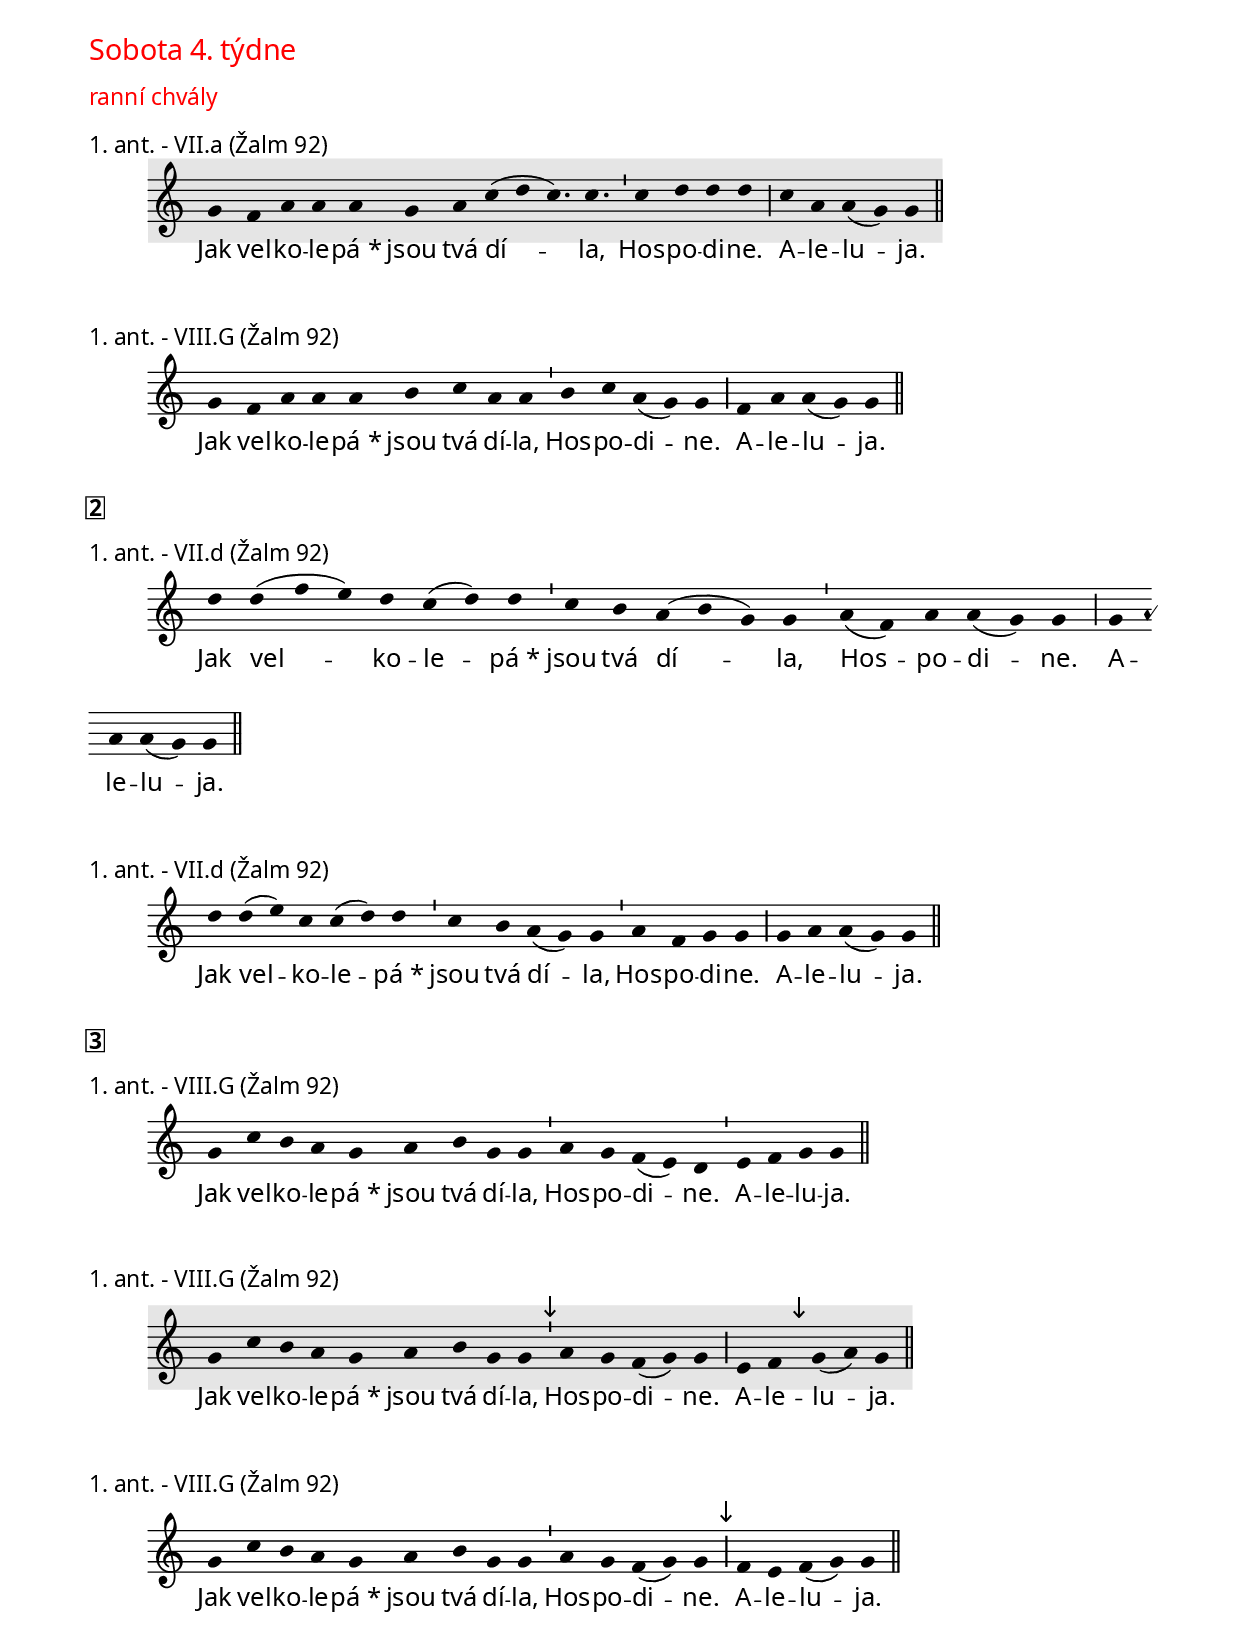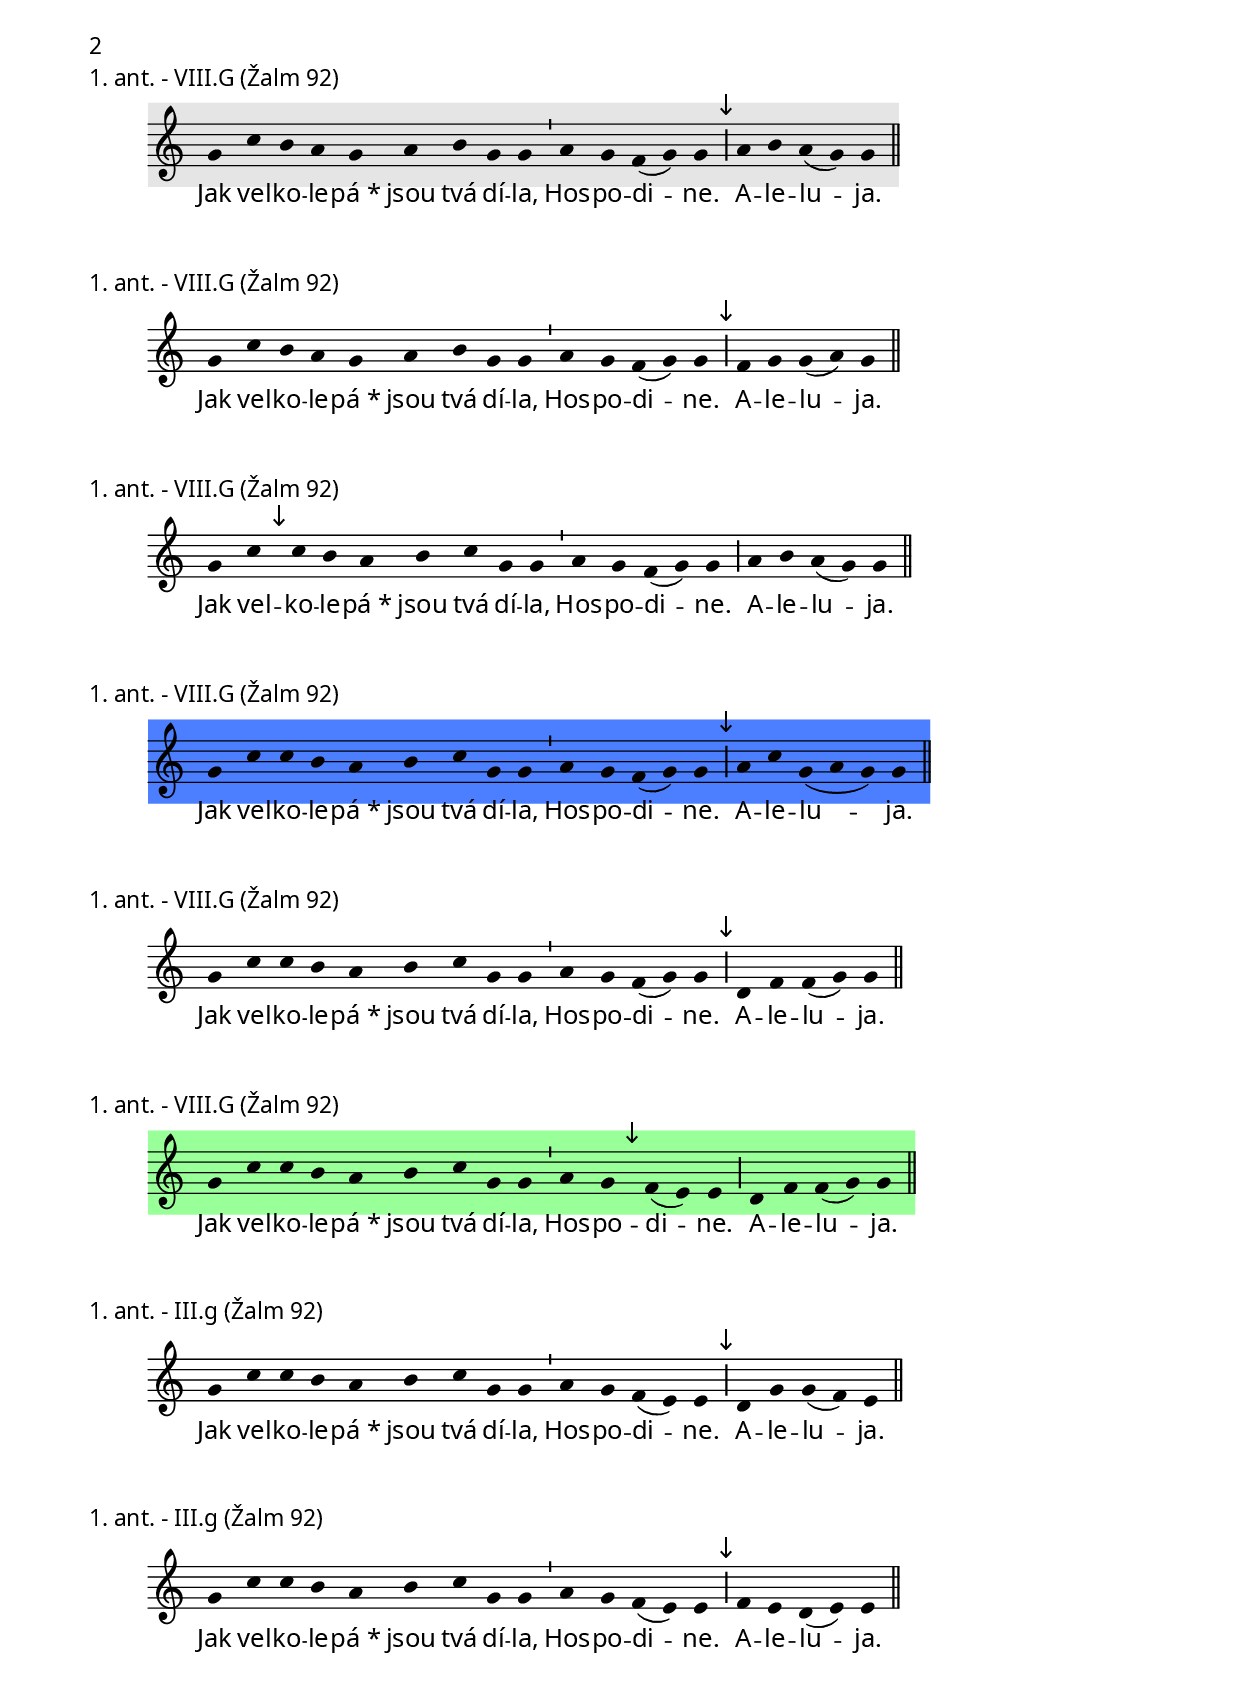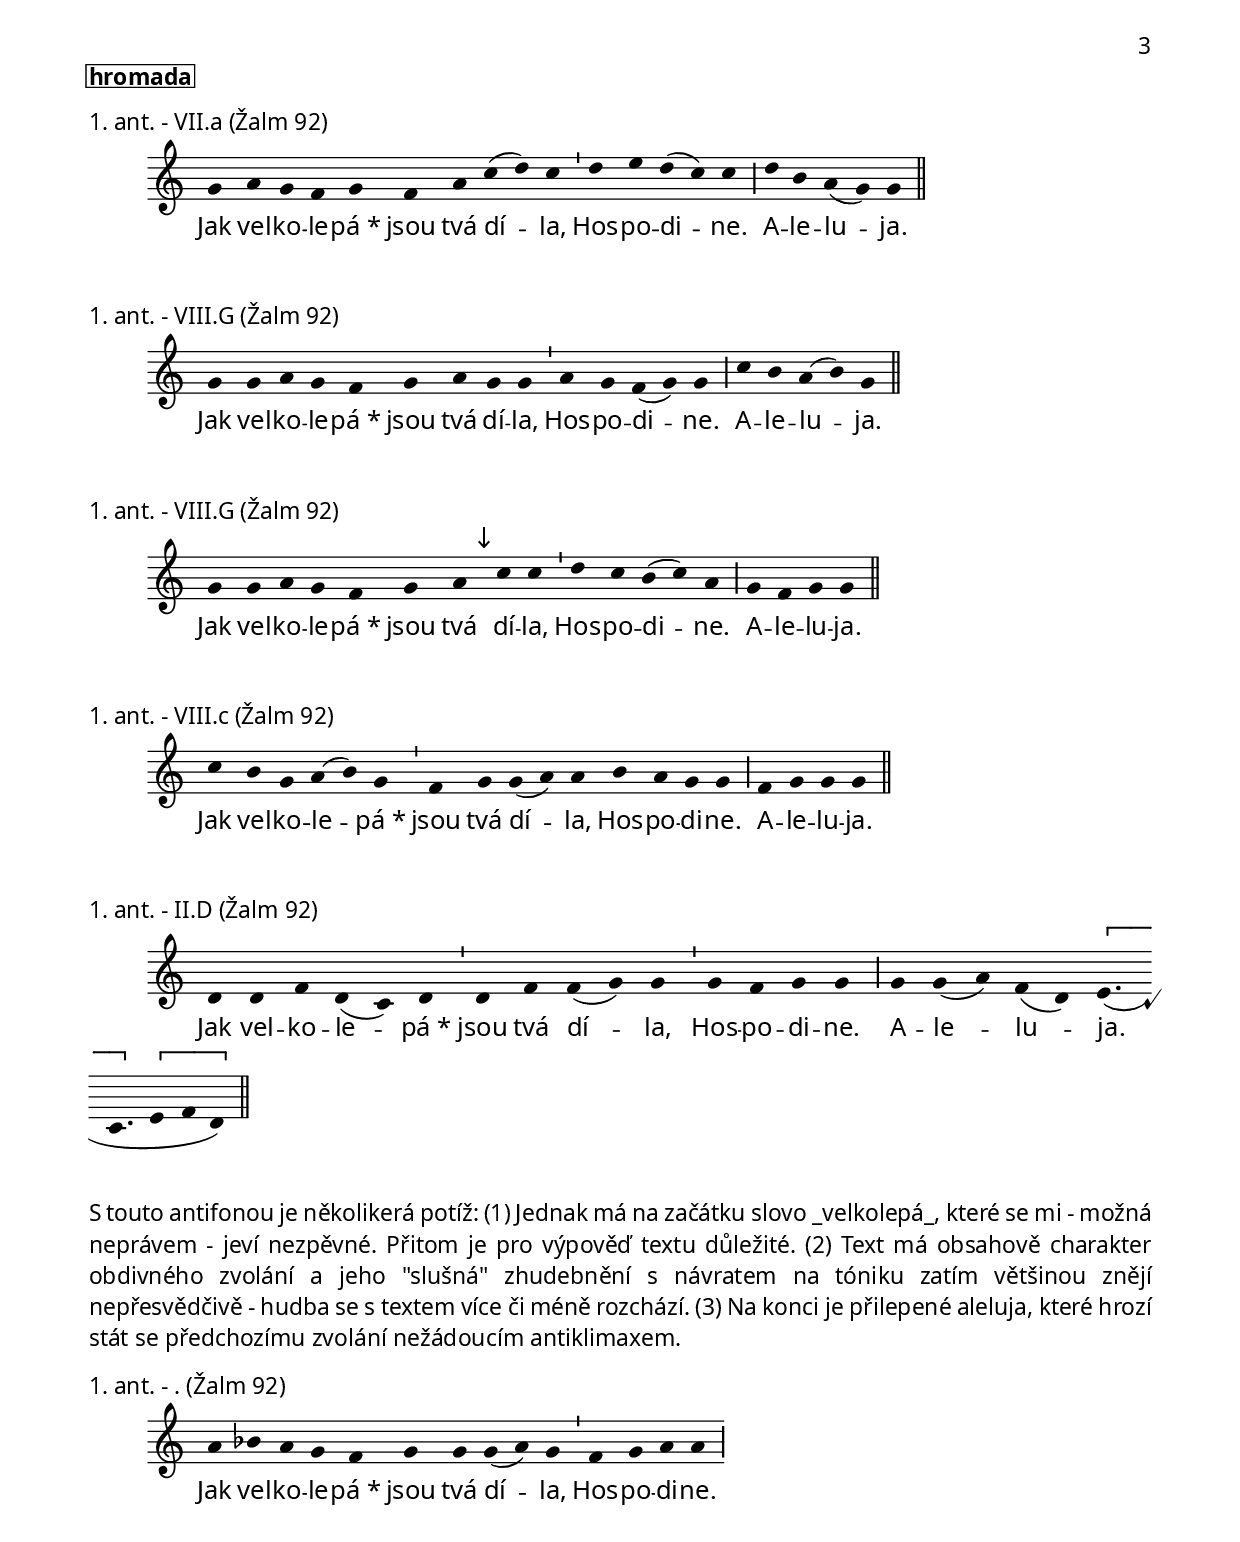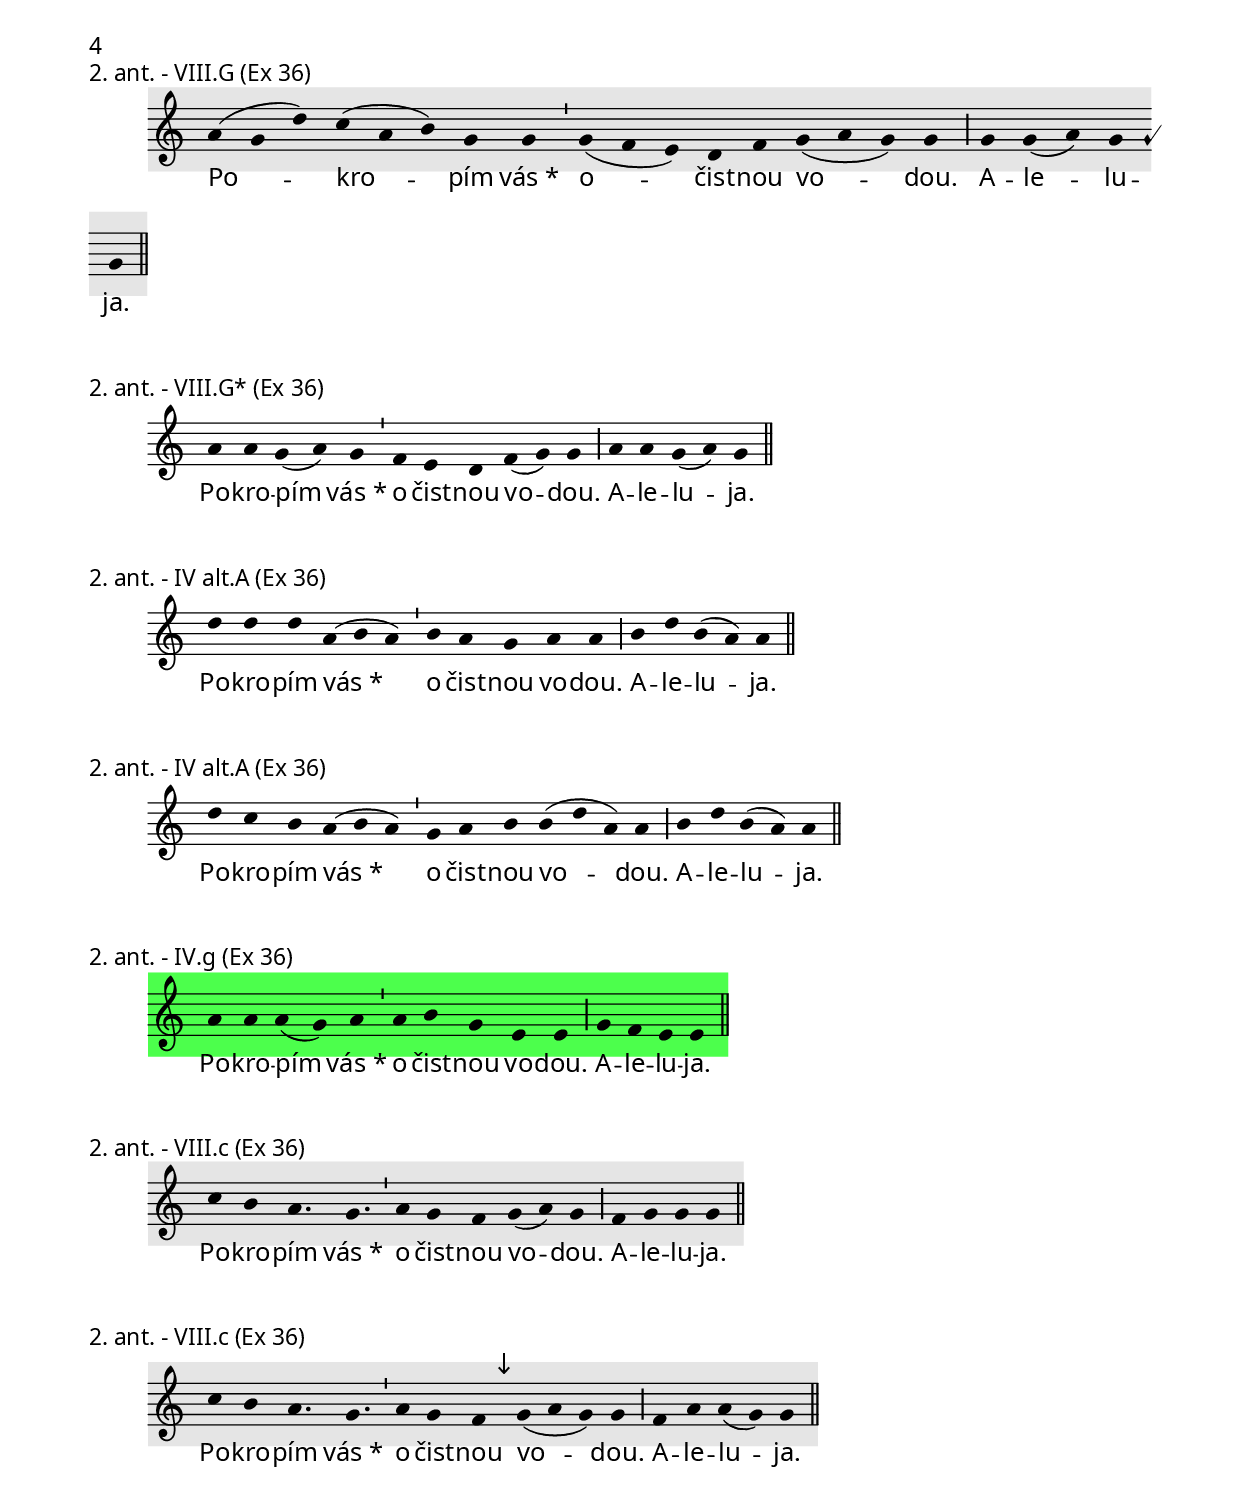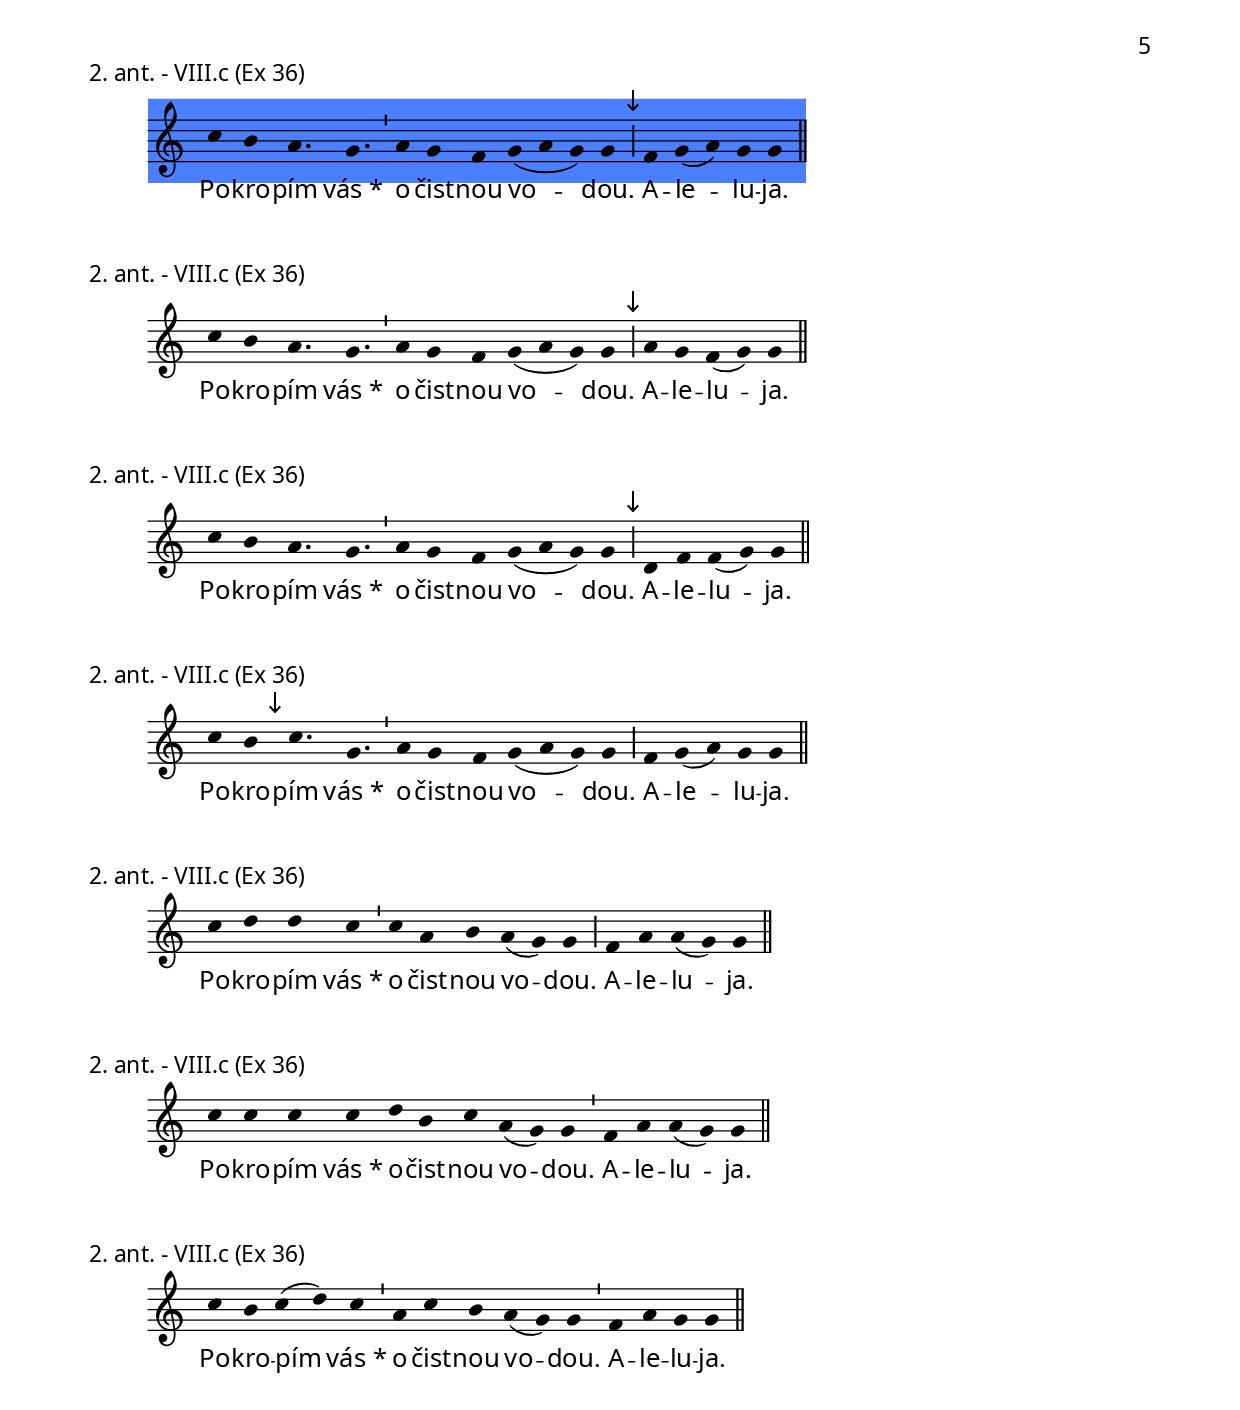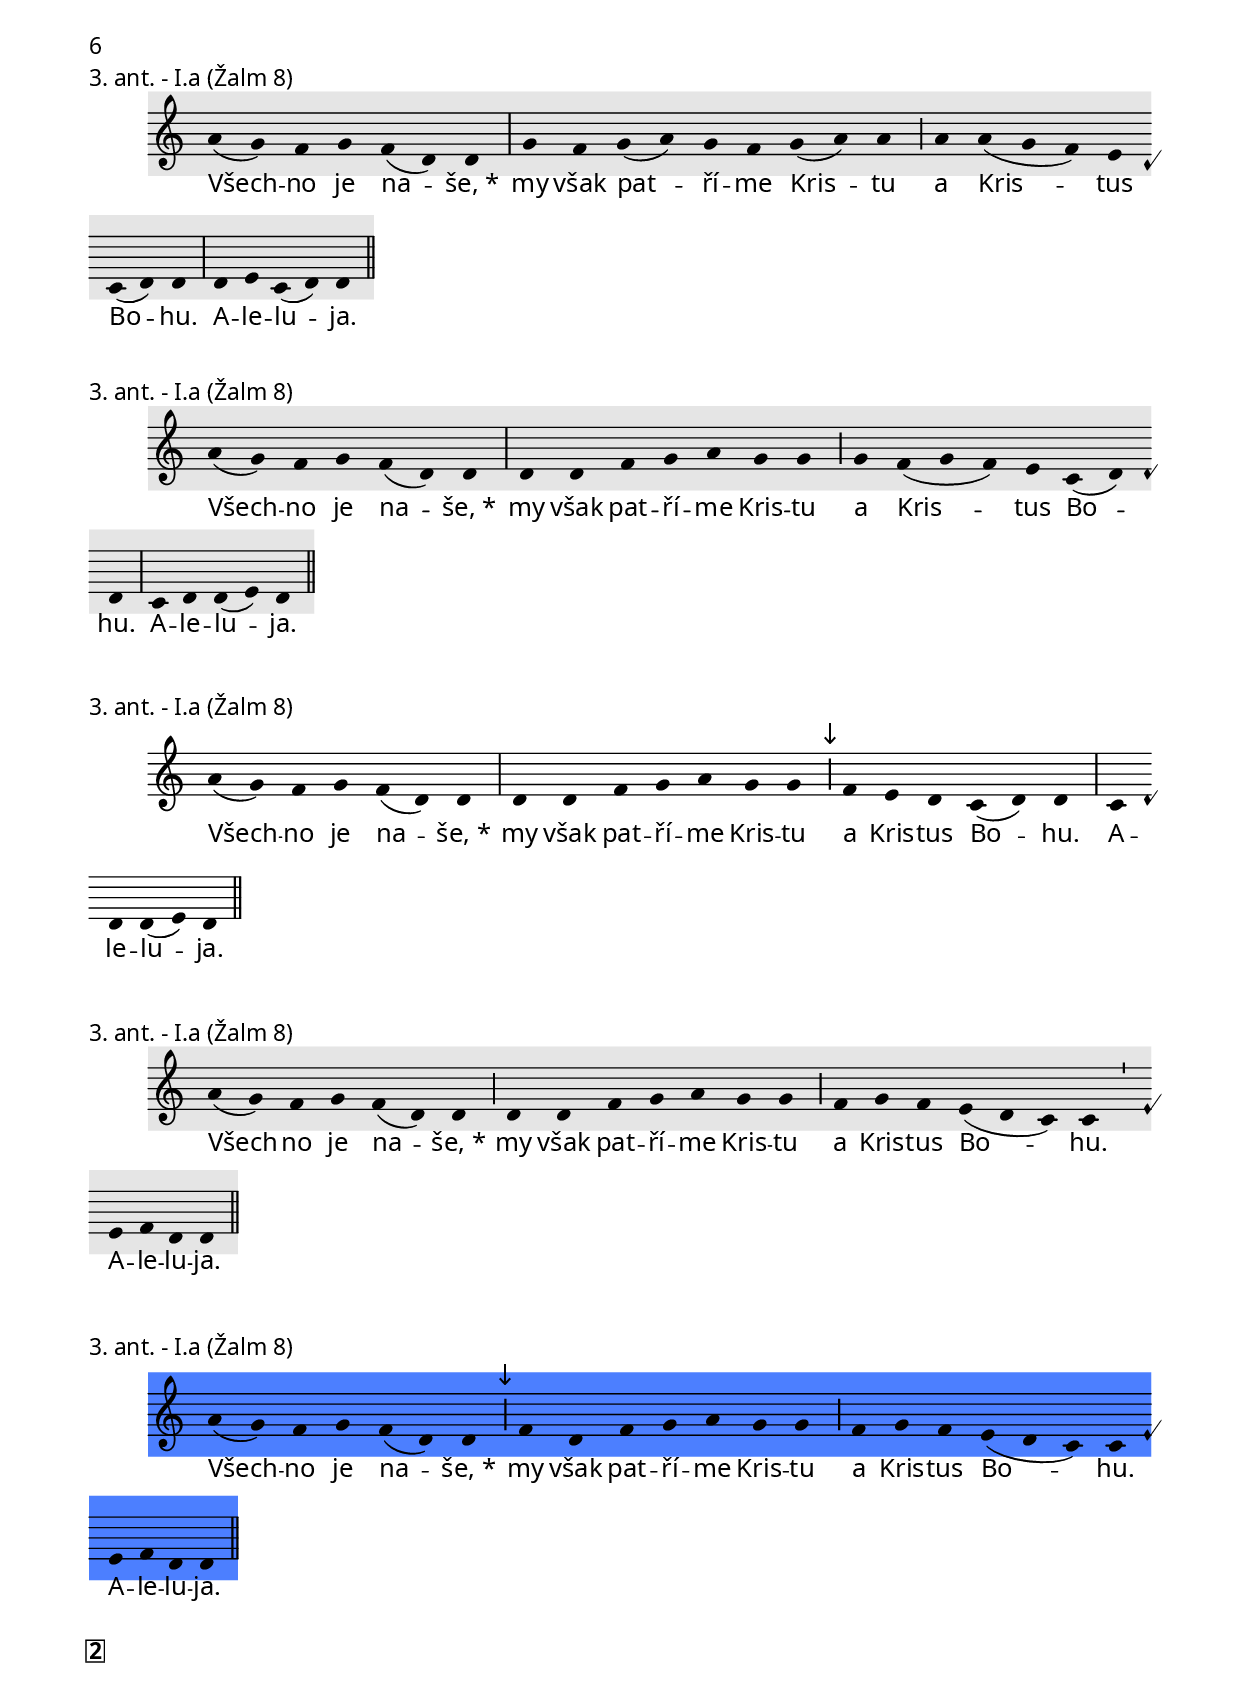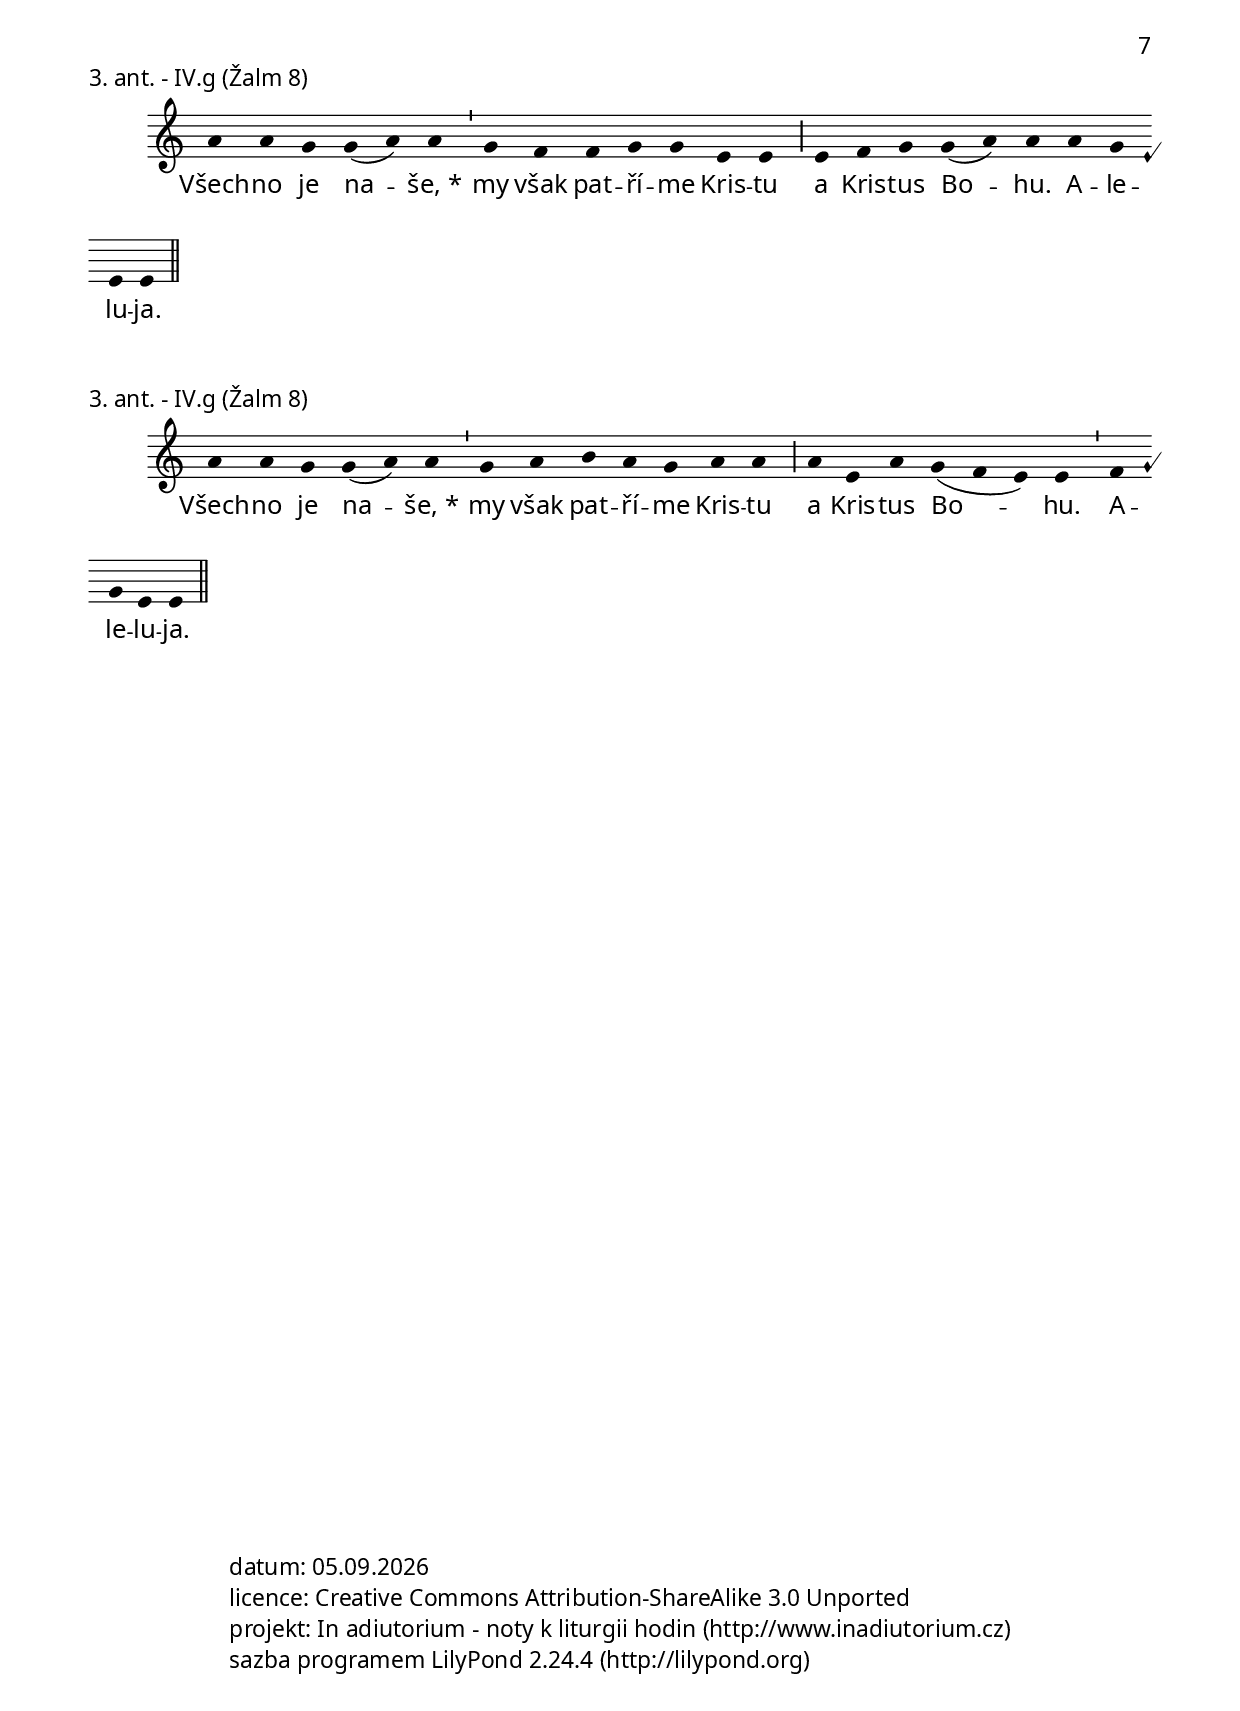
\include "../spolecne.ly"

\markup {\nadpisDen {Sobota 4. týdne}}

\markup {\nadpisHodinka {"ranní chvály"}}

\score {
  \relative c'' {
    \zvyraznovacSedy
    \choralniRezim
    g4 f a a a g a c( d c4.) c \barMin
    c4 d d d \barMaior
    c a a( g) g \barFinalis
  }
  \addlyrics {
    Jak vel -- ko -- le -- pá_* jsou tvá dí -- la,
    Hos -- po -- di -- ne.
    A -- le -- lu -- ja.
  }
  \header {
    quid = "1. ant."
    modus = "VII"
    differentia = "a"
    psalmus = "Žalm 92"
    id = "rch-a1"
    placet = "R"
    piece = \markup {\sestavTitulek}
  }
}

\score {
  \relative c'' {
    \choralniRezim
    g4 f a a a b c a a \barMin
    b c a( g) g \barMaior
    f a a( g) g \barFinalis
  }
  \addlyrics {
    Jak vel -- ko -- le -- pá_* jsou tvá dí -- la,
    Hos -- po -- di -- ne.
    A -- le -- lu -- ja.
  }
  \header {
    quid = "1. ant."
    modus = "VIII"
    differentia = "G"
    psalmus = "Žalm 92"
    id = "rch-a1"
    piece = \markup {\sestavTitulek}
  }
}

\markup\nadpisSkupiny 2

\score {
  \relative c'' {
    \choralniRezim
    d4 d( f e) d c( d) d \barMin c b a( b g) g \barMin
    a( f) a a( g) g \barMaior
    g a a( g) g \barFinalis
  }
  \addlyrics {
    Jak vel -- ko -- le -- pá_* jsou tvá dí -- la,
    Hos -- po -- di -- ne.
    A -- le -- lu -- ja.
  }
  \header {
    quid = "1. ant."
    modus = "VII"
    differentia = "d"
    psalmus = "Žalm 92"
    id = "rch-a1"
    piece = \markup {\sestavTitulek}
  }
}

\score {
  \relative c'' {
    \choralniRezim
    d4 d( e) c c( d) d \barMin c b a( g) g \barMin
    a f g g \barMaior
    g a a( g) g \barFinalis
  }
  \addlyrics {
    Jak vel -- ko -- le -- pá_* jsou tvá dí -- la,
    Hos -- po -- di -- ne.
    A -- le -- lu -- ja.
  }
  \header {
    quid = "1. ant."
    modus = "VII"
    differentia = "d"
    psalmus = "Žalm 92"
    id = "rch-a1"
    piece = \markup {\sestavTitulek}
  }
}

\markup\nadpisSkupiny 3

\score {
  \relative c'' {
    \choralniRezim
    g4 c b a g a b g g \barMin
    a g f( e) d \barMin
    e f g g \barFinalis
  }
  \addlyrics {
    Jak vel -- ko -- le -- pá_* jsou tvá dí -- la,
    Hos -- po -- di -- ne.
    A -- le -- lu -- ja.
  }
  \header {
    quid = "1. ant."
    modus = "VIII"
    differentia = "G"
    psalmus = "Žalm 92"
    id = "rch-a1"
    piece = \markup {\sestavTitulek}
  }
}

\score {
  \relative c'' {
    \zvyraznovacSedy
    \choralniRezim
    g4 c b a g a b g g \barMin
    \mark\sipka a g f( g) g \barMaior
    e f \mark\sipka g( a) g \barFinalis
  }
  \addlyrics {
    Jak vel -- ko -- le -- pá_* jsou tvá dí -- la,
    Hos -- po -- di -- ne.
    A -- le -- lu -- ja.
  }
  \header {
    quid = "1. ant."
    modus = "VIII"
    differentia = "G"
    psalmus = "Žalm 92"
    id = "rch-a1"
    piece = \markup {\sestavTitulek}
  }
}

\score {
  \relative c'' {
    \choralniRezim
    g4 c b a g a b g g \barMin
    a g f( g) g \barMaior
    \mark\sipka f e f( g) g \barFinalis
  }
  \addlyrics {
    Jak vel -- ko -- le -- pá_* jsou tvá dí -- la,
    Hos -- po -- di -- ne.
    A -- le -- lu -- ja.
  }
  \header {
    quid = "1. ant."
    modus = "VIII"
    differentia = "G"
    psalmus = "Žalm 92"
    id = "rch-a1"
    piece = \markup {\sestavTitulek}
  }
}

\score {
  \relative c'' {
    \zvyraznovacSedy
    \choralniRezim
    g4 c b a g a b g g \barMin
    a g f( g) g \barMaior
    \mark\sipka a b a( g) g \barFinalis
  }
  \addlyrics {
    Jak vel -- ko -- le -- pá_* jsou tvá dí -- la,
    Hos -- po -- di -- ne.
    A -- le -- lu -- ja.
  }
  \header {
    quid = "1. ant."
    modus = "VIII"
    differentia = "G"
    psalmus = "Žalm 92"
    id = "rch-a1"
    piece = \markup {\sestavTitulek}
  }
}

\score {
  \relative c'' {
    \choralniRezim
    g4 c b a g a b g g \barMin
    a g f( g) g \barMaior
    \mark\sipka f g g( a) g \barFinalis
  }
  \addlyrics {
    Jak vel -- ko -- le -- pá_* jsou tvá dí -- la,
    Hos -- po -- di -- ne.
    A -- le -- lu -- ja.
  }
  \header {
    quid = "1. ant."
    modus = "VIII"
    differentia = "G"
    psalmus = "Žalm 92"
    id = "rch-a1"
    piece = \markup {\sestavTitulek}
  }
}

\score {
  \relative c'' {
    \choralniRezim
    g4 c \mark\sipka c b a b c g g \barMin
    a g f( g) g \barMaior
    a b a( g) g \barFinalis
  }
  \addlyrics {
    Jak vel -- ko -- le -- pá_* jsou tvá dí -- la,
    Hos -- po -- di -- ne.
    A -- le -- lu -- ja.
  }
  \header {
    quid = "1. ant."
    modus = "VIII"
    differentia = "G"
    psalmus = "Žalm 92"
    id = "rch-a1"
    piece = \markup {\sestavTitulek}
  }
}

\score {
  \relative c'' {
    \zvyraznovacModry
    \choralniRezim
    g4 c c b a b c g g \barMin
    a g f( g) g \barMaior
    \mark\sipka a c g( a g) g \barFinalis
  }
  \addlyrics {
    Jak vel -- ko -- le -- pá_* jsou tvá dí -- la,
    Hos -- po -- di -- ne.
    A -- le -- lu -- ja.
  }
  \header {
    quid = "1. ant."
    modus = "VIII"
    differentia = "G"
    psalmus = "Žalm 92"
    id = "rch-a1"
    piece = \markup {\sestavTitulek}
  }
}

\score {
  \relative c'' {
    \choralniRezim
    g4 c c b a b c g g \barMin
    a g f( g) g \barMaior
    \mark\sipka d f f( g) g \barFinalis
  }
  \addlyrics {
    Jak vel -- ko -- le -- pá_* jsou tvá dí -- la,
    Hos -- po -- di -- ne.
    A -- le -- lu -- ja.
  }
  \header {
    quid = "1. ant."
    modus = "VIII"
    differentia = "G"
    psalmus = "Žalm 92"
    id = "rch-a1"
    piece = \markup {\sestavTitulek}
  }
}

\score {
  \relative c'' {
    \zvyraznovacZelenyII
    \choralniRezim
    g4 c c b a b c g g \barMin
    a g \mark\sipka f( e) e \barMaior
    d f f( g) g \barFinalis
  }
  \addlyrics {
    Jak vel -- ko -- le -- pá_* jsou tvá dí -- la,
    Hos -- po -- di -- ne.
    A -- le -- lu -- ja.
  }
  \header {
    quid = "1. ant."
    modus = "VIII"
    differentia = "G"
    psalmus = "Žalm 92"
    id = "rch-a1"
    piece = \markup {\sestavTitulek}
  }
}

\score {
  \relative c'' {
    \choralniRezim
    g4 c c b a b c g g \barMin
    a g f( e) e \barMaior
    \mark\sipka d g g( f) e \barFinalis
  }
  \addlyrics {
    Jak vel -- ko -- le -- pá_* jsou tvá dí -- la,
    Hos -- po -- di -- ne.
    A -- le -- lu -- ja.
  }
  \header {
    quid = "1. ant."
    modus = "III"
    differentia = "g"
    psalmus = "Žalm 92"
    id = "rch-a1"
    piece = \markup {\sestavTitulek}
  }
}

\score {
  \relative c'' {
    \choralniRezim
    g4 c c b a b c g g \barMin
    a g f( e) e \barMaior
    \mark\sipka f e d( e) e \barFinalis
  }
  \addlyrics {
    Jak vel -- ko -- le -- pá_* jsou tvá dí -- la,
    Hos -- po -- di -- ne.
    A -- le -- lu -- ja.
  }
  \header {
    quid = "1. ant."
    modus = "III"
    differentia = "g"
    psalmus = "Žalm 92"
    id = "rch-a1"
    piece = \markup {\sestavTitulek}
  }
}

\pageBreak

\markup\nadpisSkupiny hromada

\score {
  \relative c'' {
    \choralniRezim
    g4 a g f g f a c( d) c \barMin
    d e d( c) c \barMaior
    d b a( g) g \barFinalis
  }
  \addlyrics {
    Jak vel -- ko -- le -- pá_* jsou tvá dí -- la,
    Hos -- po -- di -- ne.
    A -- le -- lu -- ja.
  }
  \header {
    quid = "1. ant."
    modus = "VII"
    differentia = "a"
    psalmus = "Žalm 92"
    id = "rch-a1"
    piece = \markup {\sestavTitulek}
  }
}

\score {
  \relative c'' {
    \choralniRezim
    g4 g a g f g a g g \barMin
    a g f( g) g \barMaior
    c b a( b) g \barFinalis
  }
  \addlyrics {
    Jak vel -- ko -- le -- pá_* jsou tvá dí -- la,
    Hos -- po -- di -- ne.
    A -- le -- lu -- ja.
  }
  \header {
    quid = "1. ant."
    modus = "VIII"
    differentia = "G"
    psalmus = "Žalm 92"
    id = "rch-a1"
    piece = \markup {\sestavTitulek}
  }
}

\score {
  \relative c'' {
    \choralniRezim
    g4 g a g f g a \mark\sipka c c \barMin
    d c b( c) a \barMaior
    g f g g \barFinalis
  }
  \addlyrics {
    Jak vel -- ko -- le -- pá_* jsou tvá dí -- la,
    Hos -- po -- di -- ne.
    A -- le -- lu -- ja.
  }
  \header {
    quid = "1. ant."
    modus = "VIII"
    differentia = "G"
    psalmus = "Žalm 92"
    id = "rch-a1"
    piece = \markup {\sestavTitulek}
  }
}

\score {
  \relative c'' {
    \choralniRezim
    c4 b g a( b) g \barMin
    f g g( a) a b a g g \barMaior
    f g g g \barFinalis
  }
  \addlyrics {
    Jak vel -- ko -- le -- pá_*
    jsou tvá dí -- la, Hos -- po -- di -- ne.
    A -- le -- lu -- ja.
  }
  \header {
    quid = "1. ant."
    modus = "VIII"
    differentia = "c"
    psalmus = "Žalm 92"
    id = "rch-a1"
    piece = \markup {\sestavTitulek}
  }
}

\score {
  \relative c' {
    \choralniRezim
    d4 d f d( c) d \barMin
    d f f( g) g \barMin g f g g \barMaior
    g g( a) f( d) \[ e4.( c \] \[ e4 f d) \] \barFinalis
  }
  \addlyrics {
    Jak vel -- ko -- le -- pá_*
    jsou tvá dí -- la, Hos -- po -- di -- ne.
    A -- le -- lu -- ja.
  }
  \header {
    quid = "1. ant."
    modus = "II"
    differentia = "D"
    psalmus = "Žalm 92"
    id = "rch-a1"
    piece = \markup {\sestavTitulek}
  }
}

\markup\justify{
  S touto antifonou je několikerá potíž:
  (1) Jednak má na začátku slovo _velkolepá_, které se mi - možná neprávem -
  jeví nezpěvné. Přitom je pro výpověď textu důležité.
  (2) Text má obsahově charakter obdivného zvolání a jeho "\"slušná\""
  zhudebnění s návratem na tóniku zatím většinou znějí nepřesvědčivě -
  hudba se s textem více či méně rozchází.
  (3) Na konci je přilepené aleluja, které hrozí stát se předchozímu
  zvolání nežádoucím antiklimaxem.
}

\score {
  \relative c'' {
    \choralniRezim
    a4 bes a g f g g g( a) g \barMin
    f g a a \barMaior

  }
  \addlyrics {
    Jak vel -- ko -- le -- pá_*
    jsou tvá dí -- la, Hos -- po -- di -- ne.
    A -- le -- lu -- ja.
  }
  \header {
    quid = "1. ant."
    modus = ""
    differentia = ""
    psalmus = "Žalm 92"
    id = "rch-a1"
    piece = \markup {\sestavTitulek}
  }
}

\pageBreak

\score {
  \relative c'' {
    \zvyraznovacSedy
    \choralniRezim
    a( g d') c( a b) g g \barMin g( f e) d f g( a g) g \barMaior
    g g( a) g g \barFinalis
  }
  \addlyrics {
    Po -- kro -- pím vás_* o -- čist -- nou vo -- dou.
    A -- le -- lu -- ja.
  }
  \header {
    quid = "2. ant."
    modus = "VIII"
    differentia = "G"
    psalmus = "Ex 36"
    id = "rch-a2"
    placet = "~"
    piece = \markup {\sestavTitulek}
  }
}

\score {
  \relative c'' {
    \choralniRezim
    a4 a g( a) g \barMin f e d f( g) g \barMaior
    a a g( a) g \barFinalis
  }
  \addlyrics {
    Po -- kro -- pím vás_* o -- čist -- nou vo -- dou.
    A -- le -- lu -- ja.
  }
  \header {
    quid = "2. ant."
    modus = "VIII"
    differentia = "G*"
    psalmus = "Ex 36"
    id = "rch-a2"
    piece = \markup {\sestavTitulek}
  }
}

\score {
  \relative c'' {
    \choralniRezim
    d4 d d a( b a) \barMin b a g a a \barMaior
    b d b( a) a \barFinalis
  }
  \addlyrics {
    Po -- kro -- pím vás_* o -- čist -- nou vo -- dou.
    A -- le -- lu -- ja.
  }
  \header {
    quid = "2. ant."
    modus = "IV alt"
    differentia = "A"
    psalmus = "Ex 36"
    id = "rch-a2"
    piece = \markup {\sestavTitulek}
  }
}

\score {
  \relative c'' {
    \choralniRezim
    d4 c b a( b a) \barMin g a b b( d a) a \barMaior
    b d b( a) a \barFinalis
  }
  \addlyrics {
    Po -- kro -- pím vás_* o -- čist -- nou vo -- dou.
    A -- le -- lu -- ja.
  }
  \header {
    quid = "2. ant."
    modus = "IV alt"
    differentia = "A"
    psalmus = "Ex 36"
    id = "rch-a2"
    piece = \markup {\sestavTitulek}
  }
}

\score {
  \relative c'' {
    \zvyraznovacZeleny
    \choralniRezim
    a4 a a( g) a \barMin a b g e e \barMaior
    g f e e \barFinalis
  }
  \addlyrics {
    Po -- kro -- pím vás_* o -- čist -- nou vo -- dou.
    A -- le -- lu -- ja.
  }
  \header {
    quid = "2. ant."
    modus = "IV"
    differentia = "g"
    psalmus = "Ex 36"
    placet = "vykrádá nápěv psalmodie, ale myslím, že melodie k textu sedí dobře"
    id = "rch-a2"
    piece = \markup {\sestavTitulek}
  }
}

\score {
  \relative c'' {
    \zvyraznovacSedy
    \choralniRezim
    c4 b a4. g \barMin a4 g f g( a) g \barMaior
    f g g g \barFinalis
  }
  \addlyrics {
    Po -- kro -- pím vás_* o -- čist -- nou vo -- dou.
    A -- le -- lu -- ja.
  }
  \header {
    quid = "2. ant."
    modus = "VIII"
    differentia = "c"
    psalmus = "Ex 36"
    id = "rch-a2"
    piece = \markup {\sestavTitulek}
  }
}

\score {
  \relative c'' {
    \zvyraznovacSedy
    \choralniRezim
    c4 b a4. g \barMin a4 g f \mark\sipka g( a g) g \barMaior
    f a a( g) g \barFinalis
  }
  \addlyrics {
    Po -- kro -- pím vás_* o -- čist -- nou vo -- dou.
    A -- le -- lu -- ja.
  }
  \header {
    quid = "2. ant."
    modus = "VIII"
    differentia = "c"
    psalmus = "Ex 36"
    id = "rch-a2"
    piece = \markup {\sestavTitulek}
  }
}

\score {
  \relative c'' {
    \zvyraznovacModry
    \choralniRezim
    c4 b a4. g \barMin a4 g f g( a g) g \barMaior
    \mark\sipka f g( a) g g \barFinalis
  }
  \addlyrics {
    Po -- kro -- pím vás_* o -- čist -- nou vo -- dou.
    A -- le -- lu -- ja.
  }
  \header {
    quid = "2. ant."
    modus = "VIII"
    differentia = "c"
    psalmus = "Ex 36"
    id = "rch-a2"
    piece = \markup {\sestavTitulek}
  }
}

\score {
  \relative c'' {
    \choralniRezim
    c4 b a4. g \barMin a4 g f g( a g) g \barMaior
    \mark\sipka a g f( g) g \barFinalis
  }
  \addlyrics {
    Po -- kro -- pím vás_* o -- čist -- nou vo -- dou.
    A -- le -- lu -- ja.
  }
  \header {
    quid = "2. ant."
    modus = "VIII"
    differentia = "c"
    psalmus = "Ex 36"
    id = "rch-a2"
    piece = \markup {\sestavTitulek}
  }
}

\score {
  \relative c'' {
    \choralniRezim
    c4 b a4. g \barMin a4 g f g( a g) g \barMaior
    \mark\sipka d f f( g) g \barFinalis
  }
  \addlyrics {
    Po -- kro -- pím vás_* o -- čist -- nou vo -- dou.
    A -- le -- lu -- ja.
  }
  \header {
    quid = "2. ant."
    modus = "VIII"
    differentia = "c"
    psalmus = "Ex 36"
    id = "rch-a2"
    piece = \markup {\sestavTitulek}
  }
}

\score {
  \relative c'' {
    \choralniRezim
    c4 b \mark\sipka c4. g \barMin a4 g f g( a g) g \barMaior
    f g( a) g g \barFinalis
  }
  \addlyrics {
    Po -- kro -- pím vás_* o -- čist -- nou vo -- dou.
    A -- le -- lu -- ja.
  }
  \header {
    quid = "2. ant."
    modus = "VIII"
    differentia = "c"
    psalmus = "Ex 36"
    id = "rch-a2"
    piece = \markup {\sestavTitulek}
  }
}

\score {
  \relative c'' {
    \choralniRezim
    c4 d d c \barMin c a b a( g) g \barMaior
    f a a( g) g \barFinalis
  }
  \addlyrics {
    Po -- kro -- pím vás_* o -- čist -- nou vo -- dou.
    A -- le -- lu -- ja.
  }
  \header {
    quid = "2. ant."
    modus = "VIII"
    differentia = "c"
    psalmus = "Ex 36"
    id = "rch-a2"
    piece = \markup {\sestavTitulek}
  }
}

\score {
  \relative c'' {
    \choralniRezim
    c4 c c c d b c a( g) g \barMin
    f a a( g) g \barFinalis
  }
  \addlyrics {
    Po -- kro -- pím vás_* o -- čist -- nou vo -- dou.
    A -- le -- lu -- ja.
  }
  \header {
    quid = "2. ant."
    modus = "VIII"
    differentia = "c"
    psalmus = "Ex 36"
    id = "rch-a2"
    piece = \markup {\sestavTitulek}
  }
}

\score {
  \relative c'' {
    \choralniRezim
    c4 b c( d) c \barMin a c b a( g) g \barMin
    f a g g \barFinalis
  }
  \addlyrics {
    Po -- kro -- pím vás_* o -- čist -- nou vo -- dou.
    A -- le -- lu -- ja.
  }
  \header {
    quid = "2. ant."
    modus = "VIII"
    differentia = "c"
    psalmus = "Ex 36"
    id = "rch-a2"
    piece = \markup {\sestavTitulek}
  }
}

\pageBreak

\score {
  \relative c'' {
    \zvyraznovacSedy
    \choralniRezim
    a( g) f g f( d) d \barMax
    g f g( a) g f g( a) a \barMaior
    a a( g f) e c( d) d \barMax
    d e c( d) d \barFinalis
  }
  \addlyrics {
    Všech -- no je na -- še,_*
    my však pat -- ří -- me Kris -- tu
    a Kris -- tus Bo -- hu.
    A -- le -- lu -- ja.
  }
  \header {
    quid = "3. ant."
    modus = "I"
    differentia = "a"
    psalmus = "Žalm 8"
    id = "rch-a3"
    placet = "R"
    piece = \markup {\sestavTitulek}
  }
}

\score {
  \relative c'' {
    \zvyraznovacSedy
    \choralniRezim
    a( g) f g f( d) d \barMax
    d d f g a g g \barMaior
    g f( g f) e c( d) d \barMax
    c d d( e) d \barFinalis
  }
  \addlyrics {
    Všech -- no je na -- še,_*
    my však pat -- ří -- me Kris -- tu
    a Kris -- tus Bo -- hu.
    A -- le -- lu -- ja.
  }
  \header {
    quid = "3. ant."
    modus = "I"
    differentia = "a"
    psalmus = "Žalm 8"
    placet = "torculus na _Kristus_ se úplně nehodí"
    id = "rch-a3"
    piece = \markup {\sestavTitulek}
  }
}

\score {
  \relative c'' {
    \choralniRezim
    a( g) f g f( d) d \barMax
    d d f g a g g \barMaior
    \mark\sipka f e d c( d) d \barMax
    c d d( e) d \barFinalis
  }
  \addlyrics {
    Všech -- no je na -- še,_*
    my však pat -- ří -- me Kris -- tu
    a Kris -- tus Bo -- hu.
    A -- le -- lu -- ja.
  }
  \header {
    quid = "3. ant."
    modus = "I"
    differentia = "a"
    psalmus = "Žalm 8"
    id = "rch-a3"
    piece = \markup {\sestavTitulek}
  }
}

\score {
  \relative c'' {
    \zvyraznovacSedy
    \choralniRezim
    a( g) f g f( d) d \barMaior
    d d f g a g g \barMaior
    f g f e( d c) c \barMin
    e f d d \barFinalis
  }
  \addlyrics {
    Všech -- no je na -- še,_*
    my však pat -- ří -- me Kris -- tu
    a Kris -- tus Bo -- hu.
    A -- le -- lu -- ja.
  }
  \header {
    quid = "3. ant."
    modus = "I"
    differentia = "a"
    psalmus = "Žalm 8"
    id = "rch-a3"
    piece = \markup {\sestavTitulek}
  }
}

\score {
  \relative c'' {
    \zvyraznovacModry
    \choralniRezim
    a4( g) f g f( d) d \barMaior
    \mark\sipka f d f g a g g \barMaior
    f g f e( d c) c
    e f d d \barFinalis
  }
  \addlyrics {
    Všech -- no je na -- še,_*
    my však pat -- ří -- me Kris -- tu
    a Kris -- tus Bo -- hu.
    A -- le -- lu -- ja.
  }
  \header {
    quid = "3. ant."
    modus = "I"
    differentia = "a"
    psalmus = "Žalm 8"
    id = "rch-a3"
    piece = \markup {\sestavTitulek}
  }
}

\markup\nadpisSkupiny 2

\score {
  \relative c'' {
    \choralniRezim
    a4 a g g( a) a \barMin
    g f f g g e e \barMaior
    e f g g( a) a
    a g e e \barFinalis
  }
  \addlyrics {
    Všech -- no je na -- še,_*
    my však pat -- ří -- me Kris -- tu
    a Kris -- tus Bo -- hu.
    A -- le -- lu -- ja.
  }
  \header {
    quid = "3. ant."
    modus = "IV"
    differentia = "g"
    psalmus = "Žalm 8"
    id = "rch-a3"
    piece = \markup {\sestavTitulek}
  }
}

\score {
  \relative c'' {
    \choralniRezim
    a4 a g g( a) a \barMin
    g a b a g a a \barMaior
    a e a g( f e) e \barMin
    f g e e \barFinalis
  }
  \addlyrics {
    Všech -- no je na -- še,_*
    my však pat -- ří -- me Kris -- tu
    a Kris -- tus Bo -- hu.
    A -- le -- lu -- ja.
  }
  \header {
    quid = "3. ant."
    modus = "IV"
    differentia = "g"
    psalmus = "Žalm 8"
    id = "rch-a3"
    piece = \markup {\sestavTitulek}
  }
}